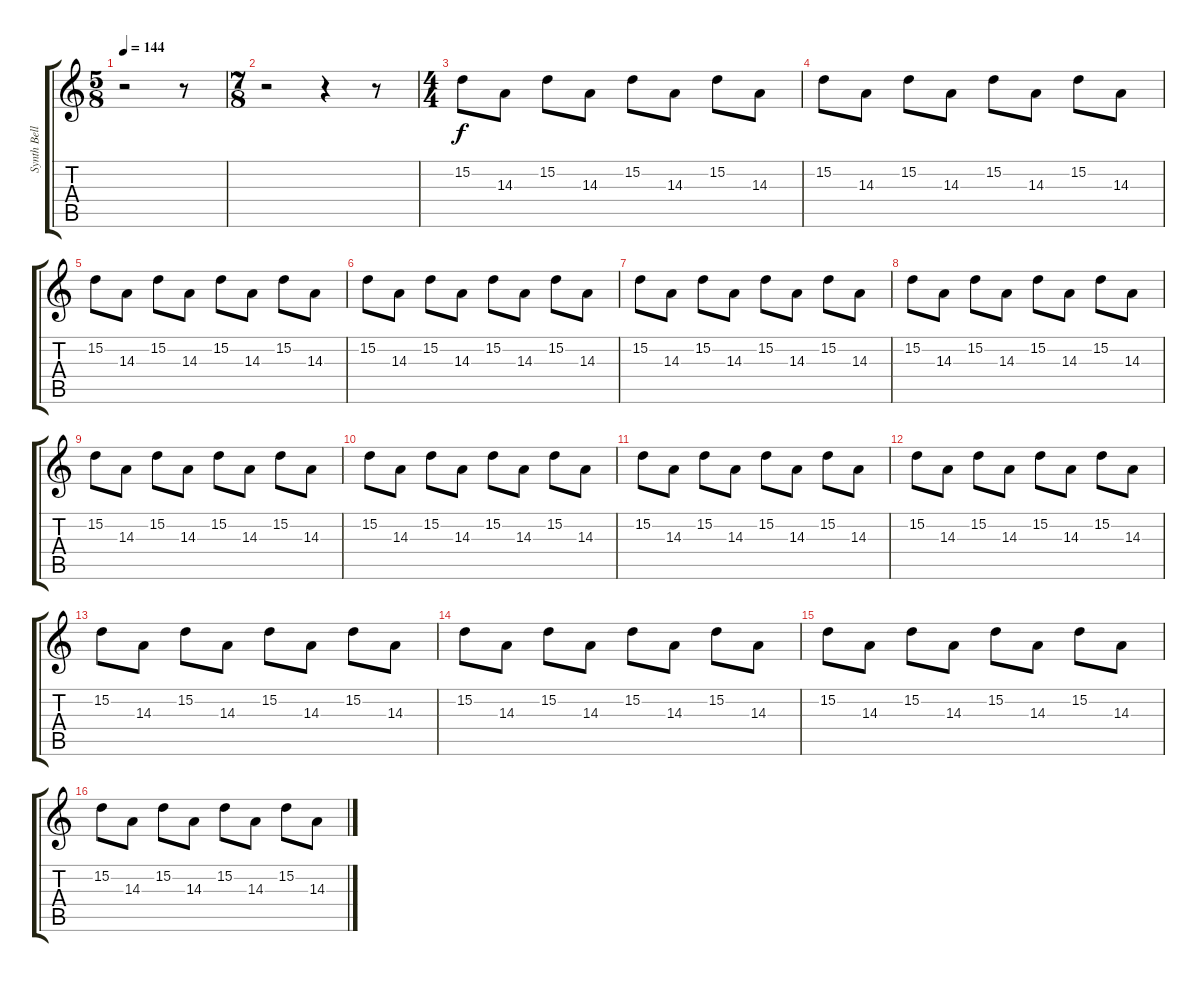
\track ("Synth Bells" "Synth Bell") {instrument synthbrass1}
\staff {score tabs}
\tuning (E4 B3 G3 D3 A2 E2) {hide}
\ts (5 8)
\tempo 144
\clef g2
\ks c
r.2{dy f} r.8 |
\ts (7 8)
r.2 r.4 r.8 |
\ts (4 4)
15.2.8 14.3.8 15.2.8 14.3.8 15.2.8 14.3.8 15.2.8 14.3.8 |
15.2.8 14.3.8 15.2.8 14.3.8 15.2.8 14.3.8 15.2.8 14.3.8 |
15.2.8 14.3.8 15.2.8 14.3.8 15.2.8 14.3.8 15.2.8 14.3.8 |
15.2.8 14.3.8 15.2.8 14.3.8 15.2.8 14.3.8 15.2.8 14.3.8 |
15.2.8 14.3.8 15.2.8 14.3.8 15.2.8 14.3.8 15.2.8 14.3.8 |
15.2.8 14.3.8 15.2.8 14.3.8 15.2.8 14.3.8 15.2.8 14.3.8 |
15.2.8 14.3.8 15.2.8 14.3.8 15.2.8 14.3.8 15.2.8 14.3.8 |
15.2.8 14.3.8 15.2.8 14.3.8 15.2.8 14.3.8 15.2.8 14.3.8 |
15.2.8 14.3.8 15.2.8 14.3.8 15.2.8 14.3.8 15.2.8 14.3.8 |
15.2.8 14.3.8 15.2.8 14.3.8 15.2.8 14.3.8 15.2.8 14.3.8 |
15.2.8 14.3.8 15.2.8 14.3.8 15.2.8 14.3.8 15.2.8 14.3.8 |
15.2.8 14.3.8 15.2.8 14.3.8 15.2.8 14.3.8 15.2.8 14.3.8 |
15.2.8 14.3.8 15.2.8 14.3.8 15.2.8 14.3.8 15.2.8 14.3.8 |
15.2.8 14.3.8 15.2.8 14.3.8 15.2.8 14.3.8 15.2.8 14.3.8
